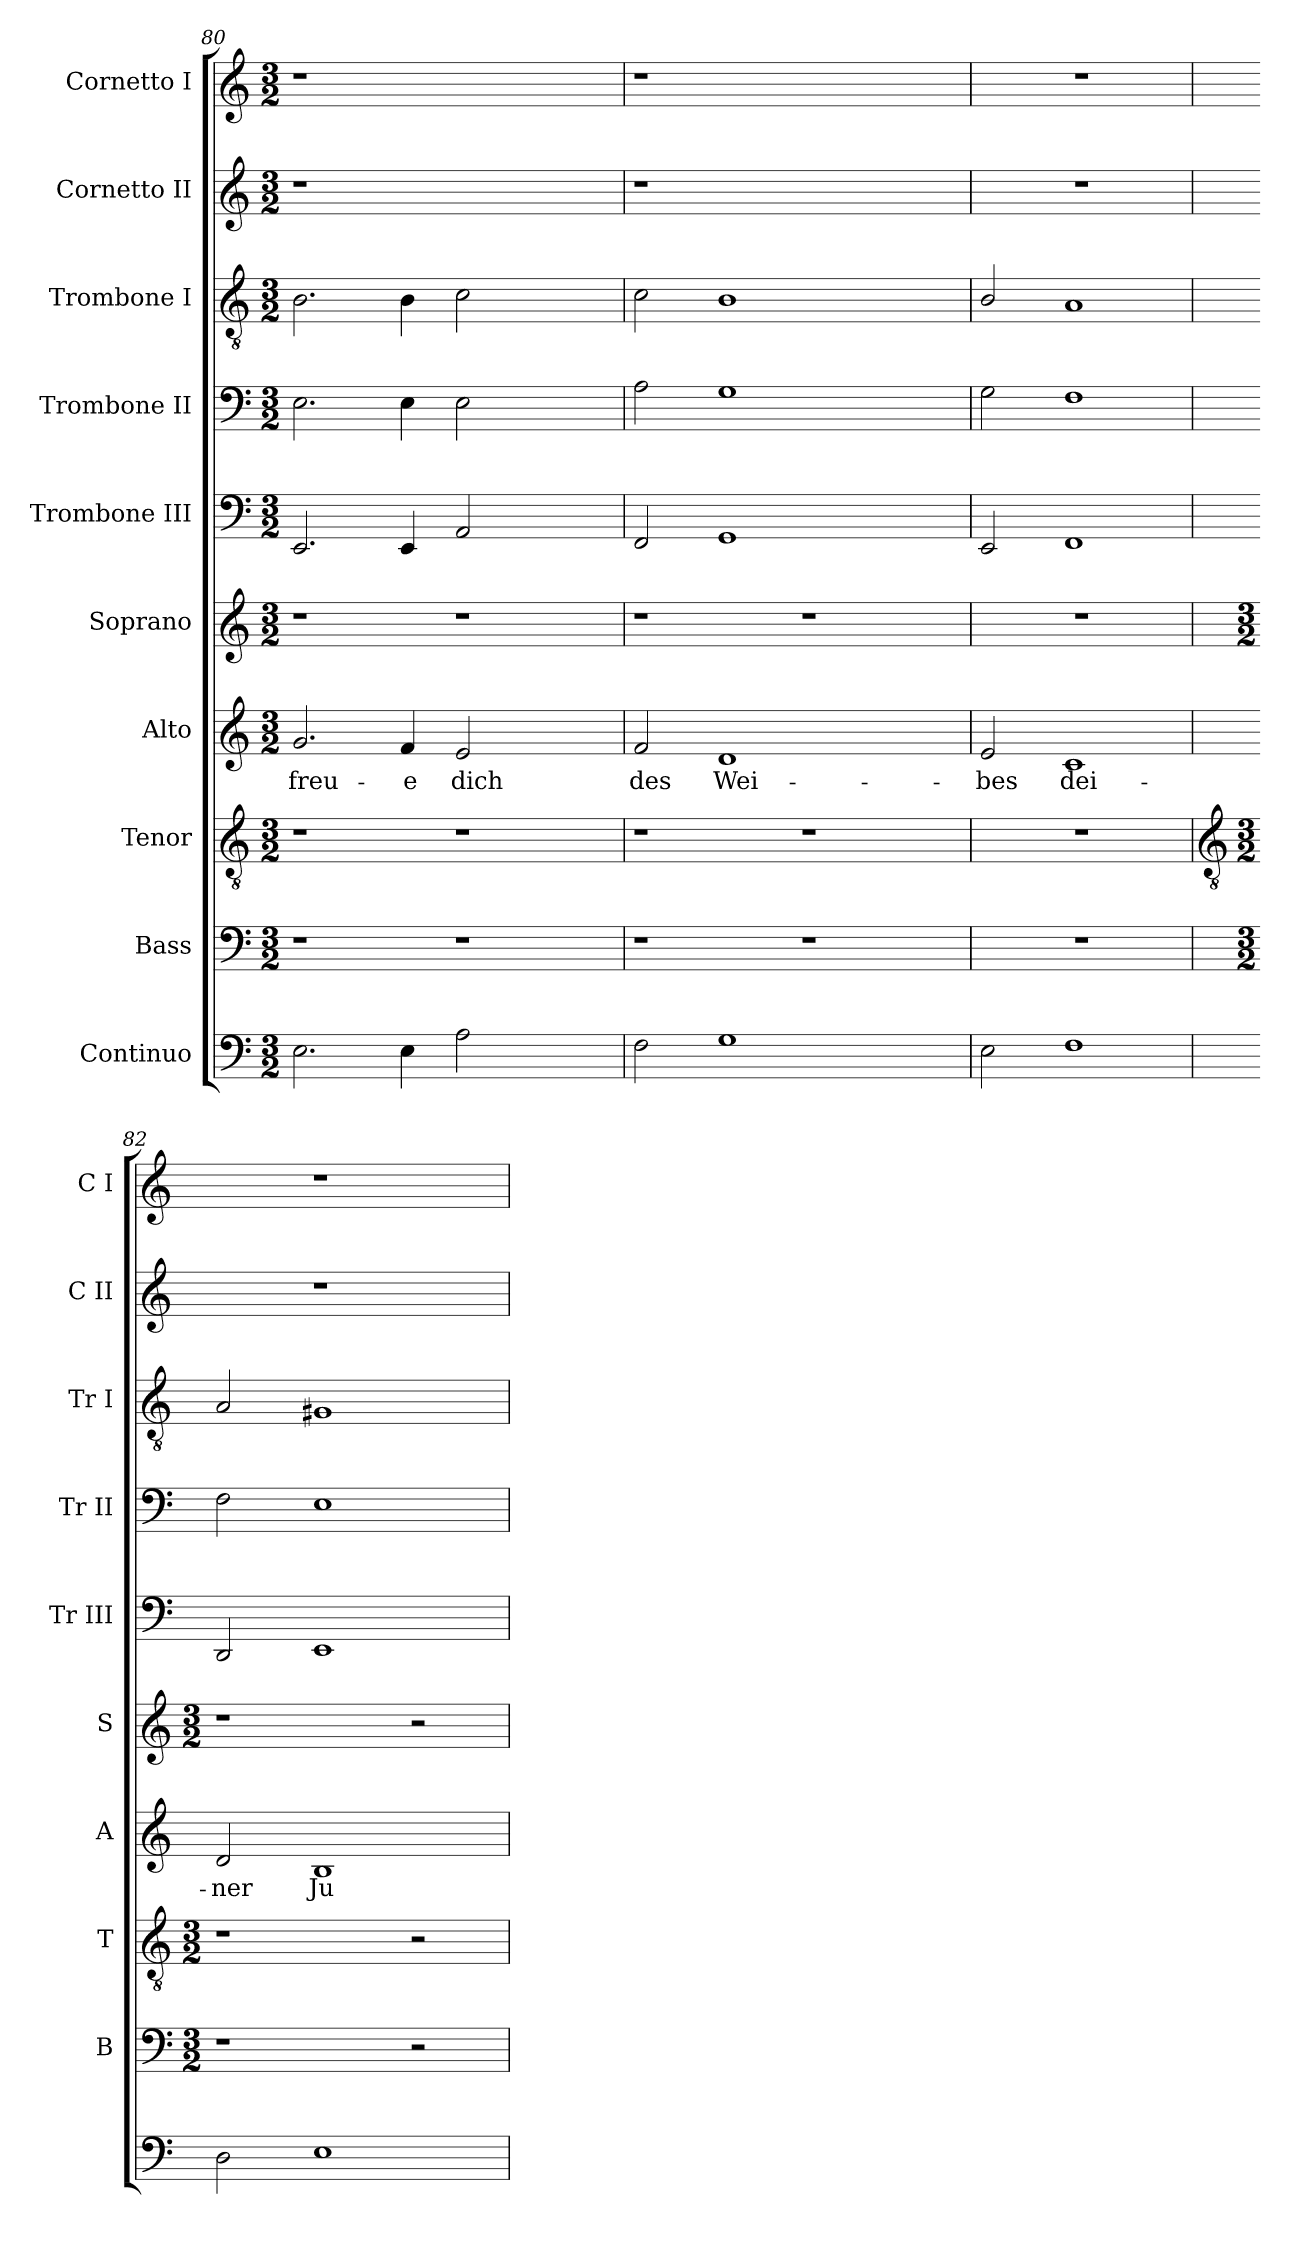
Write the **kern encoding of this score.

**kern	**kern	**kern	**kern	**text	**kern	**kern	**kern	**kern	**kern	**kern
*part10	*part9	*part8	*part7	*part7	*part6	*part5	*part4	*part3	*part2	*part1
*staff10	*staff9	*staff8	*staff7	*staff7	*staff6	*staff5	*staff4	*staff3	*staff2	*staff1
*I"Continuo	*I"Bass	*I"Tenor	*I"Alto	*	*I"Soprano	*I"Trombone III	*I"Trombone II	*I"Trombone I	*I"Cornetto II	*I"Cornetto I
*	*I'B	*I'T	*I'A	*	*I'S	*I'Tr III	*I'Tr II	*I'Tr I	*I'C II	*I'C I
*clefF4	*clefF4	*clefGv2	*clefG2	*	*clefG2	*clefF4	*clefF4	*clefGv2	*clefG2	*clefG2
*k[]	*k[]	*k[]	*k[]	*	*k[]	*k[]	*k[]	*k[]	*k[]	*k[]
*C:	*C:	*C:	*C:	*	*C:	*C:	*C:	*C:	*C:	*C:
*M3/2	*M3/2	*M3/2	*M3/2	*	*M3/2	*M3/2	*M3/2	*M3/2	*M3/2	*M3/2
=80A	=80A	=80A	=80A	=80A	=80A	=80A	=80A	=80A	=80A	=80A
!	!	!	!	!LO:LY:b	!	!	!	!	!LO:N:vis=1	!LO:N:vis=1
2.E	1r	1r	2.g	freu-	1r	2.EE	2.E	2.B	1.r	1.r
!	!	!	!	!LO:LY:b	!	!	!	!	!	!
4E	.	.	4f	-e	.	4EE	4E	4B	.	.
!	!	!	!	!LO:LY:b	!	!	!	!	!	!
2A	1r	1r	2e	dich	1r	2AA	2E	2c	.	.
2ryy	.	.	2ryy	.	.	2ryy	2ryy	2ryy	2ryy	2ryy
=81A	=81A	=81A	=81A	=81A	=81A	=81A	=81A	=81A	=81A	=81A
!	!	!	!	!LO:LY:b	!	!	!	!	!LO:N:vis=1	!LO:N:vis=1
2F	1r	1r	2f	des	1r	2FF	2A	2c	1.r	1.r
!	!	!	!	!LO:LY:b	!	!	!	!	!	!
1G	.	.	1d	Wei-	.	1GG	1G	1B	.	.
.	1r	1r	.	.	1r	.	.	.	.	.
2ryy	.	.	2ryy	.	.	2ryy	2ryy	2ryy	2ryy	2ryy
=82	=82	=82	=82	=82	=82	=82	=82	=82	=82	=82
!	!	!	!	!LO:LY:b	!	!	!	!	!LO:N:vis=1	!LO:N:vis=1
2E	1.r	1.r	2e	-bes	1.r	2EE	2G	2B/	1.r	1.r
!	!	!	!	!LO:LY:b	!	!	!	!	!	!
1F	.	.	1c	dei-	.	1FF	1F	1A	.	.
!!LO:LB:g=z
=82A	=82A	=82A	=82A	=82A	=82A	=82A	=82A	=82A	=82A	=82A
*	*	*clefGv2	*	*	*	*	*	*	*	*
*	*M3/2	*M3/2	*	*	*M3/2	*	*	*	*	*
!	!	!	!	!LO:LY:b	!	!	!	!	!	!
2D	1r	1r	2d	-ner	1r	2DD	2F	2A	2ryy	2ryy
!	!	!	!	!LO:LY:b	!	!	!	!	!	!
1E	.	.	1B	Ju-	.	1EE	1E	1G#X	1r	1r
.	2r	2r	.	.	2r	.	.	.	.	.
=	=	=	=	=	=	=	=	=	=	=
*-	*-	*-	*-	*-	*-	*-	*-	*-	*-	*-
